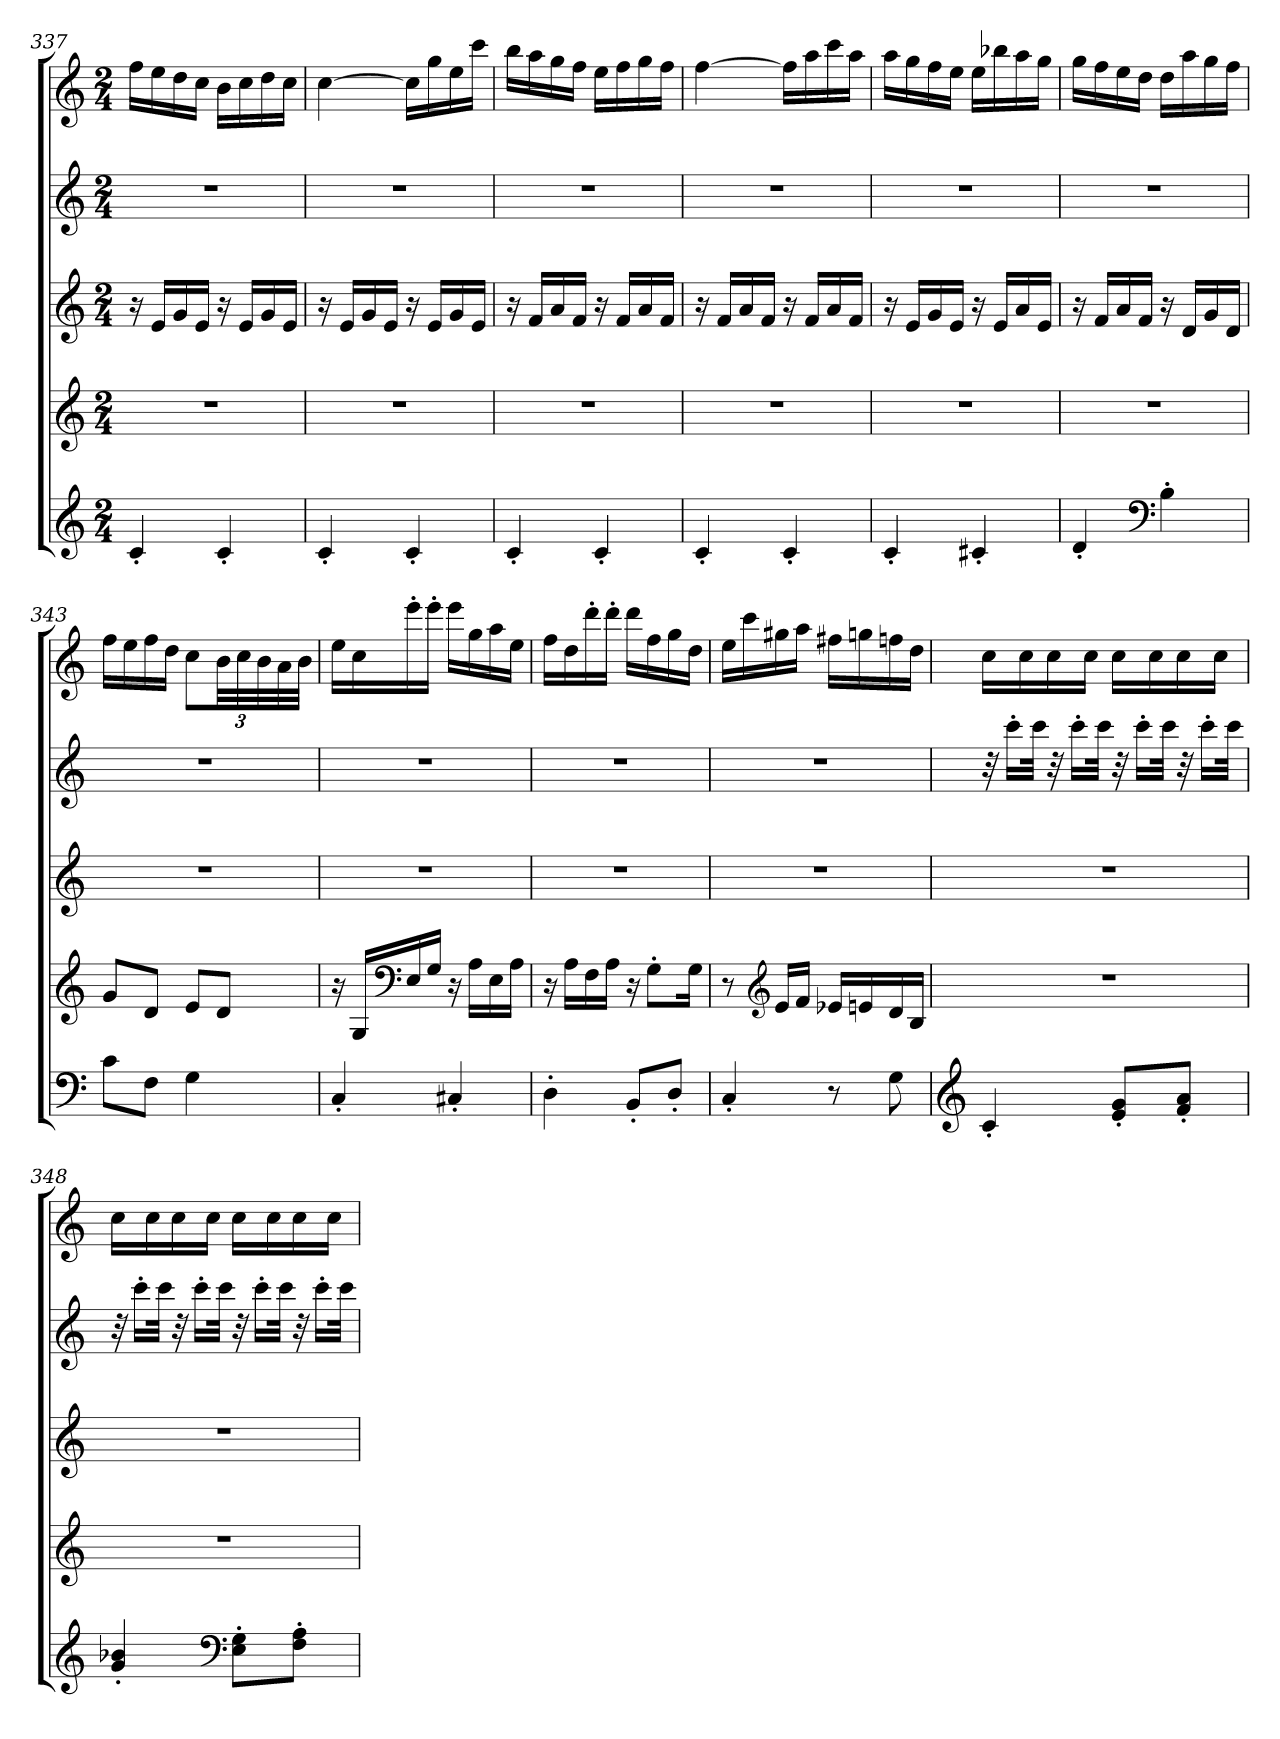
**kern	**kern	**kern	**kern	**kern
*part5	*part4	*part3	*part2	*part1
*staff5	*staff4	*staff3	*staff2	*staff1
*clefG2	*clefG2	*clefG2	*clefG2	*clefG2
*k[]	*k[]	*k[]	*k[]	*k[]
*M2/4	*M2/4	*M2/4	*M2/4	*M2/4
=337	=337	=337	=337	=337
4c'/	2r	16r	2r	16ff\LL
.	.	16e/LL	.	16ee\
.	.	16g/	.	16dd\
.	.	16e/JJ	.	16cc\JJ
4c'/	.	16r	.	16b\LL
.	.	16e/LL	.	16cc\
.	.	16g/	.	16dd\
.	.	16e/JJ	.	16cc\JJ
!!LO:LB:g=z
=338	=338	=338	=338	=338
4c'/	2r	16r	2r	[4cc\
.	.	16e/LL	.	.
.	.	16g/	.	.
.	.	16e/JJ	.	.
4c'/	.	16r	.	16cc\LL]
.	.	16e/LL	.	16gg\
.	.	16g/	.	16ee\
.	.	16e/JJ	.	16ccc\JJ
=339	=339	=339	=339	=339
4c'/	2r	16r	2r	16bb\LL
.	.	16f/LL	.	16aa\
.	.	16a/	.	16gg\
.	.	16f/JJ	.	16ff\JJ
4c'/	.	16r	.	16ee\LL
.	.	16f/LL	.	16ff\
.	.	16a/	.	16gg\
.	.	16f/JJ	.	16ff\JJ
=340	=340	=340	=340	=340
4c'/	2r	16r	2r	[4ff\
.	.	16f/LL	.	.
.	.	16a/	.	.
.	.	16f/JJ	.	.
4c'/	.	16r	.	16ff\LL]
.	.	16f/LL	.	16aa\
.	.	16a/	.	16ccc\
.	.	16f/JJ	.	16aa\JJ
=341	=341	=341	=341	=341
4c'/	2r	16r	2r	16aa\LL
.	.	16e/LL	.	16gg\
.	.	16g/	.	16ff\
.	.	16e/JJ	.	16ee\JJ
4c#X'/	.	16r	.	16ee\LL
.	.	16e/LL	.	16bb-X\
.	.	16a/	.	16aa\
.	.	16e/JJ	.	16gg\JJ
!!LO:PB:g=z
=342	=342	=342	=342	=342
4d'/	2r	16r	2r	16gg\LL
.	.	16f/LL	.	16ff\
.	.	16a/	.	16ee\
.	.	16f/JJ	.	16dd\JJ
*clefF4	*	*	*	*
4B'\	.	16r	.	16dd\LL
.	.	16d/LL	.	16aa\
.	.	16g/	.	16gg\
.	.	16d/JJ	.	16ff\JJ
=343	=343	=343	=343	=343
8c\L	8g/L	2r	2r	16ff\LL
.	.	.	.	16ee\
8F\J	8d/J	.	.	16ff\
.	.	.	.	16dd\JJ
4G\	8e/L	.	.	8cc\L
*	*	*	*	*Xbrackettup
*	*	*	*	*MM98
.	8d/J	.	.	48b\LL
.	.	.	.	48cc\
.	.	.	.	48b\
.	.	.	.	32a\
.	.	.	.	32b\JJJ
=344	=344	=344	=344	=344
*	*	*	*	*MM100
4C'/	16r	2r	2r	16ee\LL
.	16G/LL	.	.	16cc\
*	*clefF4	*	*	*
.	16E/	.	.	16eee'\
.	16G/JJ	.	.	16eee'\JJ
4C#X'/	16r	.	.	16eee\LL
.	16A\LL	.	.	16gg\
.	16E\	.	.	16aa\
.	16A\JJ	.	.	16ee\JJ
=345	=345	=345	=345	=345
4D'\	16r	2r	2r	16ff\LL
.	16A\LL	.	.	16dd\
.	16F\	.	.	16ddd'\
.	16A\JJ	.	.	16ddd'\JJ
8BB'/L	16r	.	.	16ddd\LL
.	8G'\L	.	.	16ff\
8D'/J	.	.	.	16gg\
.	16G\Jk	.	.	16dd\JJ
!!LO:LB:g=z
=346	=346	=346	=346	=346
4C'/	8r	2r	2r	16ee\LL
.	.	.	.	16ccc\
*	*clefG2	*	*	*
.	16e/LL	.	.	16gg#X\
.	16f/JJ	.	.	16aa\JJ
8r	16e-X/LL	.	.	16ff#X\LL
.	16en/	.	.	16ggn\
8G\	16d/	.	.	16ffn\
.	16B/JJ	.	.	16dd\JJ
=347	=347	=347	=347	=347
*clefG2	*	*	*	*
*	*	*	*	*MM100
4c'/	2r	2r	32r	16cc\LL
.	.	.	16ccc'\LL	.
.	.	.	.	16cc\
.	.	.	32ccc\JJk	.
.	.	.	32r	16cc\
.	.	.	16ccc'\LL	.
.	.	.	.	16cc\JJ
.	.	.	32ccc\JJk	.
8e/' 8g/'L	.	.	32r	16cc\LL
.	.	.	16ccc'\LL	.
.	.	.	.	16cc\
.	.	.	32ccc\JJk	.
8f/' 8a/'J	.	.	32r	16cc\
.	.	.	16ccc'\LL	.
.	.	.	.	16cc\JJ
.	.	.	32ccc\JJk	.
=348	=348	=348	=348	=348
4g/' 4b-X/'	2r	2r	32r	16cc\LL
.	.	.	16ccc'\LL	.
.	.	.	.	16cc\
.	.	.	32ccc\JJk	.
.	.	.	32r	16cc\
.	.	.	16ccc'\LL	.
.	.	.	.	16cc\JJ
.	.	.	32ccc\JJk	.
*clefF4	*	*	*	*
8E\' 8G\'L	.	.	32r	16cc\LL
.	.	.	16ccc'\LL	.
.	.	.	.	16cc\
.	.	.	32ccc\JJk	.
8F\' 8A\'J	.	.	32r	16cc\
.	.	.	16ccc'\LL	.
.	.	.	.	16cc\JJ
.	.	.	32ccc\JJk	.
=	=	=	=	=
*-	*-	*-	*-	*-
